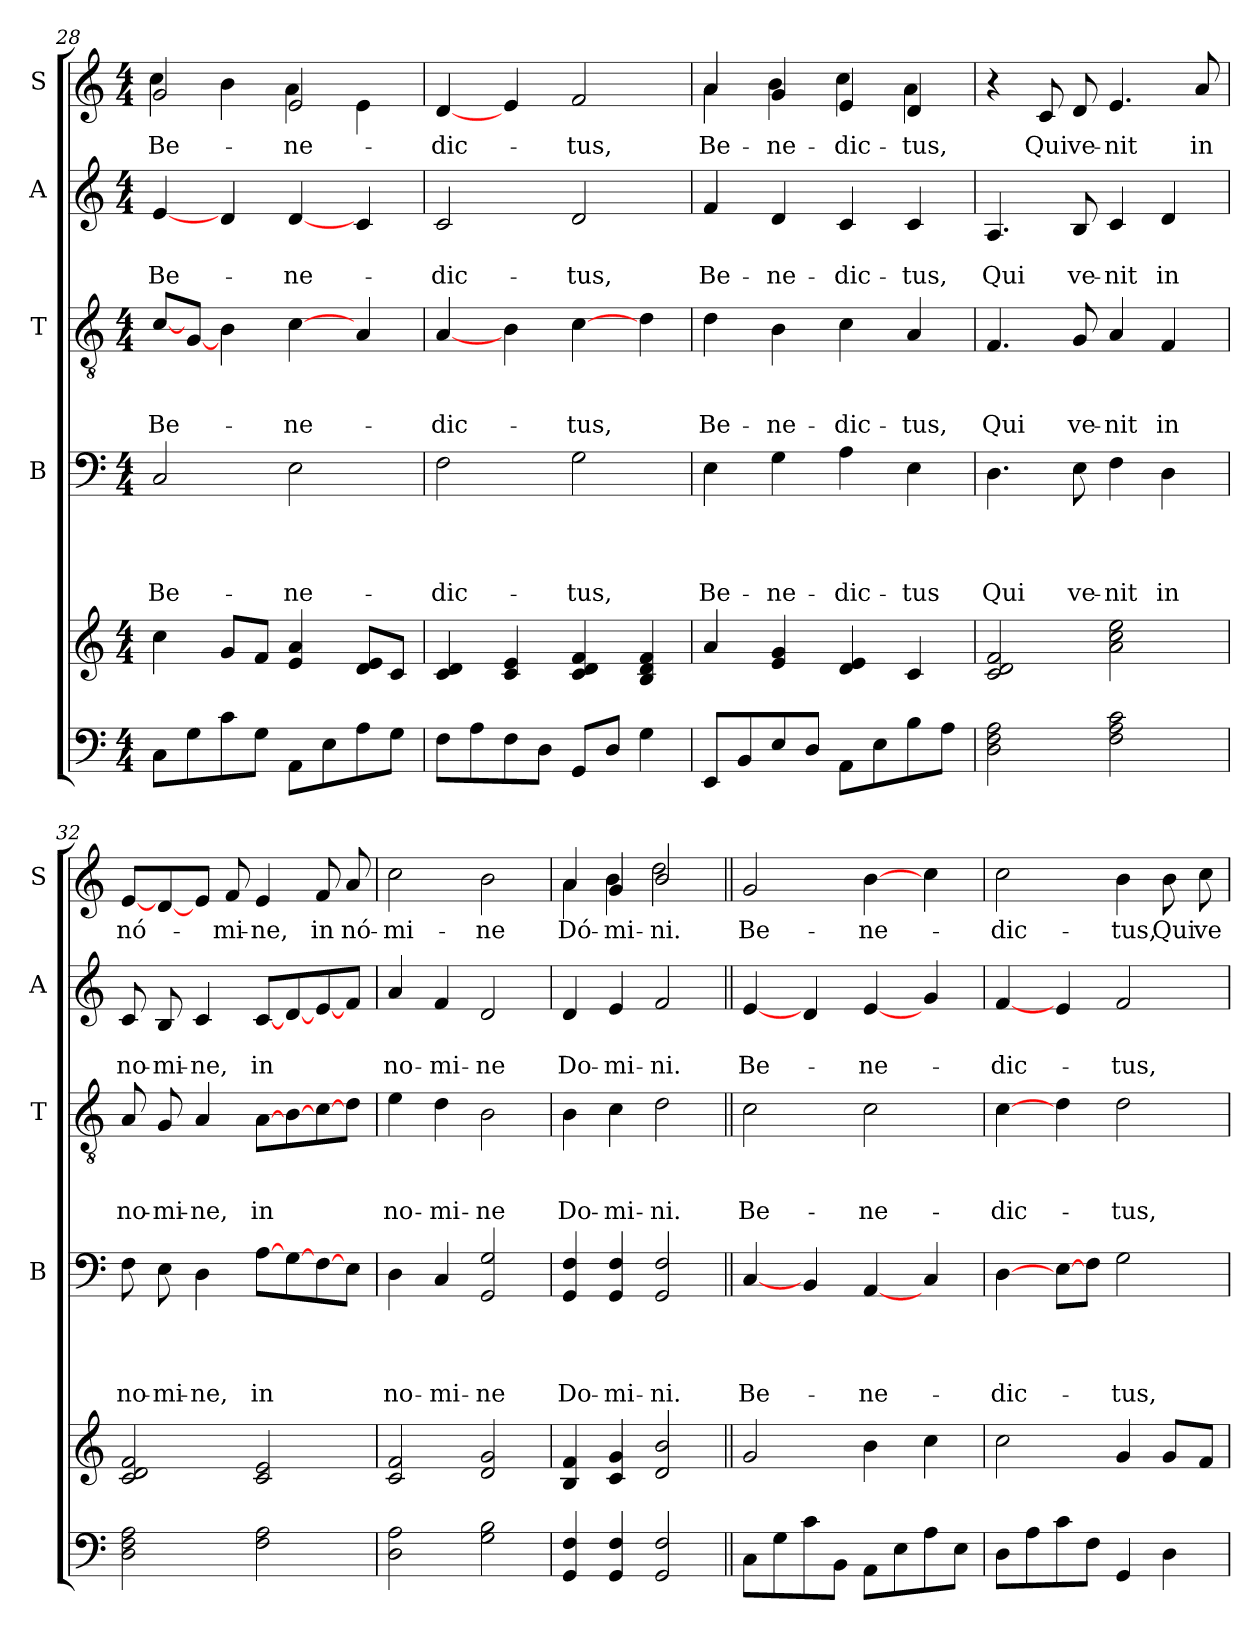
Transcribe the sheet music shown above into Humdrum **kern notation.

**kern	**kern	**kern	**text	**text	**text	**text	**kern	**text	**text	**text	**kern	**text	**text	**kern	**text
*part5	*part5	*part4	*part4	*part4	*part4	*part4	*part3	*part3	*part3	*part3	*part2	*part2	*part2	*part1	*part1
*staff6	*staff5	*staff4	*staff4	*staff4	*staff4	*staff4	*staff3	*staff3	*staff3	*staff3	*staff2	*staff2	*staff2	*staff1	*staff1
*	*	*I"B	*	*	*	*	*I"T	*	*	*	*I"A	*	*	*I"S	*
*	*	*I'B	*	*	*	*	*I'T	*	*	*	*I'A	*	*	*I'S	*
*clefF4	*clefG2	*clefF4	*	*	*	*	*clefGv2	*	*	*	*clefG2	*	*	*clefG2	*
*k[]	*k[]	*k[]	*	*	*	*	*k[]	*	*	*	*k[]	*	*	*k[]	*
*C:	*C:	*C:	*	*	*	*	*C:	*	*	*	*C:	*	*	*C:	*
*M4/4	*M4/4	*M4/4	*	*	*	*	*M4/4	*	*	*	*M4/4	*	*	*M4/4	*
=28	=28	=28	=28	=28	=28	=28	=28	=28	=28	=28	=28	=28	=28	=28	=28
!	!	!	!	!	!	!LO:LY:b	!	!	!	!LO:LY:b	!	!	!LO:LY:b	!	!LO:LY:b
*	*	*	*	*	*	*	*	*	*	*	*	*	*	*^	*
8C\L	4cc\	2C/	.	.	.	Be-	[8c/L	.	.	Be-	[4e/	.	Be-	2g/	4cc\	Be-
8G\	.	.	.	.	.	.	[8G/J	.	.	.	.	.	.	.	.	.
8c\	8g/L	.	.	.	.	.	4B\	.	.	.	4d/	.	.	.	4b\	.
8G\J	8f/J	.	.	.	.	.	.	.	.	.	.	.	.	.	.	.
!	!	!	!	!	!	!LO:LY:b	!	!	!	!LO:LY:b	!	!	!LO:LY:b	!	!	!LO:LY:b
8AA\L	4e/ 4a/	2E\	.	.	.	-ne-	[4c\	.	.	-ne-	[4d/	.	-ne-	2e/	4a\	-ne-
8E\	.	.	.	.	.	.	.	.	.	.	.	.	.	.	.	.
8A\	8d/ 8e/L	.	.	.	.	.	4A/	.	.	.	4c/	.	.	.	4e\	.
8G\J	8c/J	.	.	.	.	.	.	.	.	.	.	.	.	.	.	.
*	*	*	*	*	*	*	*	*	*	*	*	*	*	*v	*v	*
!!LO:PB:g=z
=29	=29	=29	=29	=29	=29	=29	=29	=29	=29	=29	=29	=29	=29	=29	=29
!	!	!	!	!	!	!LO:LY:b	!	!	!	!LO:LY:b	!	!	!LO:LY:b	!	!LO:LY:b
8F\L	4c/ 4d/	2F\	.	.	.	-dic-	[4A/	.	.	-dic-	2c/	.	-dic-	[4d/	-dic-
8A\	.	.	.	.	.	.	.	.	.	.	.	.	.	.	.
8F\	4c/ 4e/	.	.	.	.	.	4B\	.	.	.	.	.	.	4e/	.
8D\J	.	.	.	.	.	.	.	.	.	.	.	.	.	.	.
!	!	!	!	!	!	!LO:LY:b	!	!	!	!LO:LY:b	!	!	!LO:LY:b	!	!LO:LY:b
8GG/L	4c/ 4d/ 4f/	2G\	.	.	.	-tus,	[4c\	.	.	-tus,	2d/	.	-tus,	2f/	-tus,
8D/J	.	.	.	.	.	.	.	.	.	.	.	.	.	.	.
4G\	4B/ 4d/ 4f/	.	.	.	.	.	4d\	.	.	.	.	.	.	.	.
=30	=30	=30	=30	=30	=30	=30	=30	=30	=30	=30	=30	=30	=30	=30	=30
!	!	!	!	!	!	!LO:LY:b	!	!	!	!LO:LY:b	!	!	!LO:LY:b	!	!LO:LY:b
*	*	*	*	*	*	*	*	*	*	*	*	*	*	*^	*
8EE/L	4a/	4E\	.	.	.	Be-	4d\	.	.	Be-	4f/	.	Be-	4a/	4a\	Be-
8BB/	.	.	.	.	.	.	.	.	.	.	.	.	.	.	.	.
!	!	!	!	!	!	!LO:LY:b	!	!	!	!LO:LY:b	!	!	!LO:LY:b	!	!	!LO:LY:b
8E/	4e/ 4g/	4G\	.	.	.	-ne-	4B\	.	.	-ne-	4d/	.	-ne-	4g/	4b\	-ne-
8D/J	.	.	.	.	.	.	.	.	.	.	.	.	.	.	.	.
!	!	!	!	!	!	!LO:LY:b	!	!	!	!LO:LY:b	!	!	!LO:LY:b	!	!	!LO:LY:b
8AA\L	4d/ 4e/	4A\	.	.	.	-dic-	4c\	.	.	-dic-	4c/	.	-dic-	4e/	4cc\	-dic-
8E\	.	.	.	.	.	.	.	.	.	.	.	.	.	.	.	.
!	!	!	!	!	!	!LO:LY:b	!	!	!	!LO:LY:b	!	!	!LO:LY:b	!	!	!LO:LY:b
8B\	4c/	4E\	.	.	.	-tus	4A/	.	.	-tus,	4c/	.	-tus,	4d/	4a\	-tus,
8A\J	.	.	.	.	.	.	.	.	.	.	.	.	.	.	.	.
*	*	*	*	*	*	*	*	*	*	*	*	*	*	*v	*v	*
=31	=31	=31	=31	=31	=31	=31	=31	=31	=31	=31	=31	=31	=31	=31	=31
!	!	!	!	!	!	!LO:LY:b	!	!	!	!LO:LY:b	!	!	!LO:LY:b	!	!
2D\ 2F\ 2A\	2c/ 2d/ 2f/	4.D\	.	.	.	Qui	4.F/	.	.	Qui	4.A/	.	Qui	4r	.
!	!	!	!	!	!	!	!	!	!	!	!	!	!	!	!LO:LY:b
.	.	.	.	.	.	.	.	.	.	.	.	.	.	8c/	Qui
!	!	!	!	!	!	!LO:LY:b	!	!	!	!LO:LY:b	!	!	!LO:LY:b	!	!LO:LY:b
.	.	8E\	.	.	.	ve-	8G/	.	.	ve-	8B/	.	ve-	8d/	ve-
!	!	!	!	!	!	!LO:LY:b	!	!	!	!LO:LY:b	!	!	!LO:LY:b	!	!LO:LY:b
2F\ 2A\ 2c\	2a\ 2cc\ 2ee\	4F\	.	.	.	-nit	4A/	.	.	-nit	4c/	.	-nit	4.e/	-nit
!	!	!	!	!	!	!LO:LY:b	!	!	!	!LO:LY:b	!	!	!LO:LY:b	!	!
.	.	4D\	.	.	.	in	4F/	.	.	in	4d/	.	in	.	.
!	!	!	!	!	!	!	!	!	!	!	!	!	!	!	!LO:LY:b
.	.	.	.	.	.	.	.	.	.	.	.	.	.	8a/	in
=32	=32	=32	=32	=32	=32	=32	=32	=32	=32	=32	=32	=32	=32	=32	=32
!	!	!	!	!	!	!LO:LY:b	!	!	!	!LO:LY:b	!	!	!LO:LY:b	!	!LO:LY:b
2D\ 2F\ 2A\	2c/ 2d/ 2f/	8F\	.	.	.	no-	8A/	.	.	no-	8c/	.	no-	[8e/L	nó-
!	!	!	!	!	!	!LO:LY:b	!	!	!	!LO:LY:b	!	!	!LO:LY:b	!	!
.	.	8E\	.	.	.	-mi-	8G/	.	.	-mi-	8B/	.	-mi-	[8d/	.
!	!	!	!	!	!	!LO:LY:b	!	!	!	!LO:LY:b	!	!	!LO:LY:b	!	!
.	.	4D\	.	.	.	-ne,	4A/	.	.	-ne,	4c/	.	-ne,	8e/J	.
!	!	!	!	!	!	!	!	!	!	!	!	!	!	!	!LO:LY:b
.	.	.	.	.	.	.	.	.	.	.	.	.	.	8f/	-mi-
!	!	!	!	!	!	!LO:LY:b	!	!	!	!LO:LY:b	!	!	!LO:LY:b	!	!LO:LY:b
2F\ 2A\	2c/ 2e/	[8A\L	.	.	.	in	[8A\L	.	.	in	[8c/L	.	in	4e/	-ne,
.	.	[8G\	.	.	.	.	[8B\	.	.	.	[8d/	.	.	.	.
!	!	!	!	!	!	!	!	!	!	!	!	!	!	!	!LO:LY:b
.	.	[8F\	.	.	.	.	[8c\	.	.	.	[8e/	.	.	8f/	in
!	!	!	!	!	!	!	!	!	!	!	!	!	!	!	!LO:LY:b
.	.	8E\J	.	.	.	.	8d\J	.	.	.	8f/J	.	.	8a/	nó-
=33	=33	=33	=33	=33	=33	=33	=33	=33	=33	=33	=33	=33	=33	=33	=33
!	!	!	!	!	!	!LO:LY:b	!	!	!	!LO:LY:b	!	!	!LO:LY:b	!	!LO:LY:b
2D\ 2A\	2c/ 2f/	4D\	.	.	.	no-	4e\	.	.	no-	4a/	.	no-	2cc\	-mi-
!	!	!	!	!	!	!LO:LY:b	!	!	!	!LO:LY:b	!	!	!LO:LY:b	!	!
.	.	4C/	.	.	.	-mi-	4d\	.	.	-mi-	4f/	.	-mi-	.	.
!	!	!	!	!	!	!LO:LY:b	!	!	!	!LO:LY:b	!	!	!LO:LY:b	!	!LO:LY:b
2G\ 2B\	2d/ 2g/	2GG/ 2G/	.	.	.	-ne	2B\	.	.	-ne	2d/	.	-ne	2b\	-ne
!!LO:LB:g=z
=34	=34	=34	=34	=34	=34	=34	=34	=34	=34	=34	=34	=34	=34	=34	=34
!	!	!	!	!	!	!LO:LY:b	!	!	!	!LO:LY:b	!	!	!LO:LY:b	!	!LO:LY:b
*	*	*	*	*	*	*	*	*	*	*	*	*	*	*^	*
4GG/ 4F/	4B/ 4f/	4GG/ 4F/	.	.	.	Do-	4B\	.	.	Do-	4d/	.	Do-	4a/	4a\	Dó-
!	!	!	!	!	!	!LO:LY:b	!	!	!	!LO:LY:b	!	!	!LO:LY:b	!	!	!LO:LY:b
4GG/ 4F/	4c/ 4g/	4GG/ 4F/	.	.	.	-mi-	4c\	.	.	-mi-	4e/	.	-mi-	4g/	4b\	-mi-
!	!	!	!	!	!	!LO:LY:b	!	!	!	!LO:LY:b	!	!	!LO:LY:b	!	!	!LO:LY:b
2GG/ 2F/	2d/ 2b/	2GG/ 2F/	.	.	.	-ni.	2d\	.	.	-ni.	2f/	.	-ni.	2b/	2dd\	-ni.
=35||	=35||	=35||	=35||	=35||	=35||	=35||	=35||	=35||	=35||	=35||	=35||	=35||	=35||	=35||	=35||	=35||
!	!	!	!	!	!	!LO:LY:b	!	!	!	!LO:LY:b	!	!	!LO:LY:b	!	!	!LO:LY:b
*	*	*	*	*	*	*	*	*	*	*	*	*	*	*v	*v	*
8C\L	2g/	[4C/	.	.	.	Be-	2c\	.	.	Be-	[4e/	.	Be-	2g/	Be-
8G\	.	.	.	.	.	.	.	.	.	.	.	.	.	.	.
8c\	.	4BB/	.	.	.	.	.	.	.	.	4d/	.	.	.	.
8BB\J	.	.	.	.	.	.	.	.	.	.	.	.	.	.	.
!	!	!	!	!	!	!LO:LY:b	!	!	!	!LO:LY:b	!	!	!LO:LY:b	!	!LO:LY:b
8AA\L	4b\	[4AA/	.	.	.	-ne-	2c\	.	.	-ne-	[4e/	.	-ne-	[4b\	-ne-
8E\	.	.	.	.	.	.	.	.	.	.	.	.	.	.	.
8A\	4cc\	4C/	.	.	.	.	.	.	.	.	4g/	.	.	4cc\	.
8E\J	.	.	.	.	.	.	.	.	.	.	.	.	.	.	.
=36	=36	=36	=36	=36	=36	=36	=36	=36	=36	=36	=36	=36	=36	=36	=36
!	!	!	!	!	!	!LO:LY:b	!	!	!	!LO:LY:b	!	!	!LO:LY:b	!	!LO:LY:b
8D\L	2cc\	[4D\	.	.	.	-dic-	[4c\	.	.	-dic-	[4f/	.	-dic-	2cc\	-dic-
8A\	.	.	.	.	.	.	.	.	.	.	.	.	.	.	.
8c\	.	[8E\L	.	.	.	.	4d\	.	.	.	4e/	.	.	.	.
8F\J	.	8F\J	.	.	.	.	.	.	.	.	.	.	.	.	.
!	!	!	!	!	!	!LO:LY:b	!	!	!	!LO:LY:b	!	!	!LO:LY:b	!	!LO:LY:b
4GG/	4g/	2G\	.	.	.	-tus,	2d\	.	.	-tus,	2f/	.	-tus,	4b\	-tus,
!	!	!	!	!	!	!	!	!	!	!	!	!	!	!	!LO:LY:b
4D\	8g/L	.	.	.	.	.	.	.	.	.	.	.	.	8b\	Qui
!	!	!	!	!	!	!	!	!	!	!	!	!	!	!	!LO:LY:b
.	8f/J	.	.	.	.	.	.	.	.	.	.	.	.	8cc\	ve-
=	=	=	=	=	=	=	=	=	=	=	=	=	=	=	=
*-	*-	*-	*-	*-	*-	*-	*-	*-	*-	*-	*-	*-	*-	*-	*-
